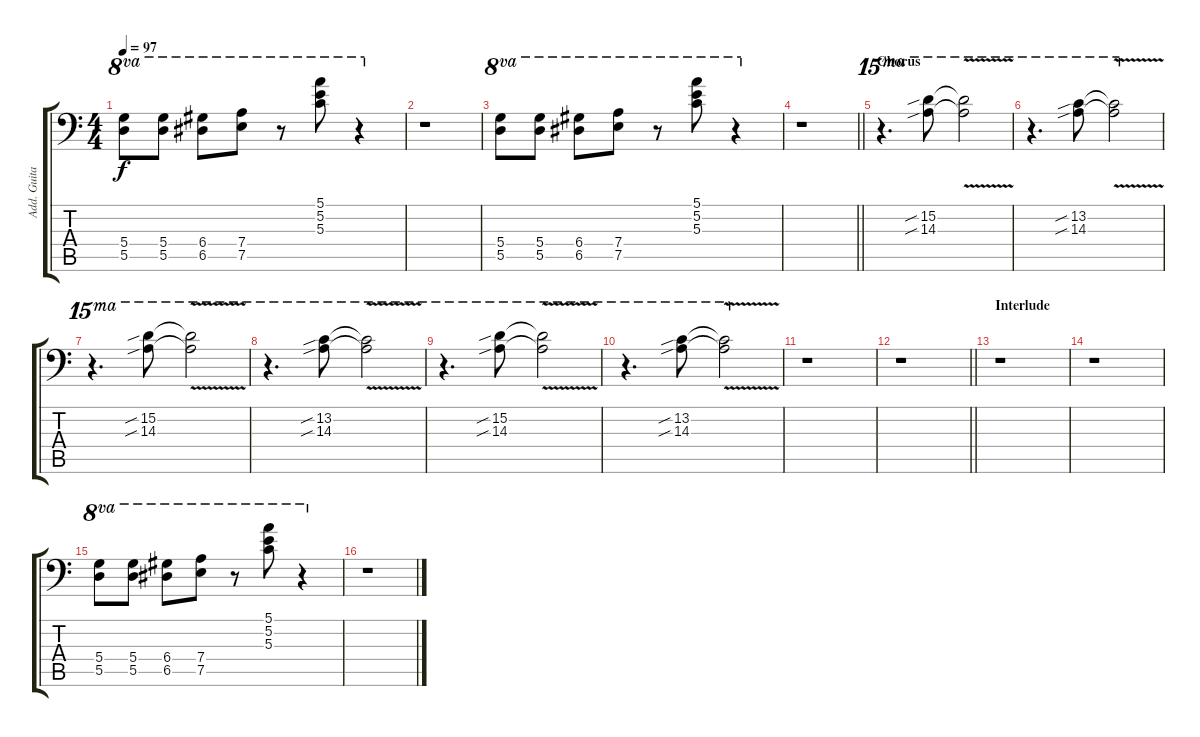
\track ("Add. Guitar - Josh Homme" "Add. Guita") {instrument distortionguitar}
\staff {score tabs}
\tuning (E4 B3 G3 D3 A2 A1) {hide}
\ts (4 4)
\tempo 97
\clef f4
\ks c
(5.4 5.5).8{ot 8va dy f} (5.4 5.5).8{ot 8va} (6.4 6.5).8{ot 8va} (7.4 7.5).8{ot 8va} r.8{ot 8va} (5.1 5.2 5.3).8{ot 8va} r.4{ot 8va} |
r.1 |
(5.4 5.5).8{ot 8va} (5.4 5.5).8{ot 8va} (6.4 6.5).8{ot 8va} (7.4 7.5).8{ot 8va} r.8{ot 8va} (5.1 5.2 5.3).8{ot 8va} r.4{ot 8va} |
\barLineRight lightlight
r.1 |
\section ("" "Chorus")
r.4{d ot 15ma} (15.2{sib} 14.3{sib}).8{ot 15ma} (15.2{v t} 14.3{v t}).2{ot 15ma} |
r.4{d ot 15ma} (13.2{sib} 14.3{sib}).8{ot 15ma} (13.2{v t} 14.3{v t}).2{ot 15ma} |
r.4{d ot 15ma} (15.2{sib} 14.3{sib}).8{ot 15ma} (15.2{v t} 14.3{v t}).2{ot 15ma} |
r.4{d ot 15ma} (13.2{sib} 14.3{sib}).8{ot 15ma} (13.2{v t} 14.3{v t}).2{ot 15ma} |
r.4{d ot 15ma} (15.2{sib} 14.3{sib}).8{ot 15ma} (15.2{v t} 14.3{v t}).2{ot 15ma} |
r.4{d ot 15ma} (13.2{sib} 14.3{sib}).8{ot 15ma} (13.2{v t} 14.3{v t}).2{ot 15ma} |
r.1 |
\barLineRight lightlight
r.1 |
\section ("" "Interlude")
r.1 |
r.1 |
(5.4 5.5).8{ot 8va} (5.4 5.5).8{ot 8va} (6.4 6.5).8{ot 8va} (7.4 7.5).8{ot 8va} r.8{ot 8va} (5.1 5.2 5.3).8{ot 8va} r.4{ot 8va} |
r.1
